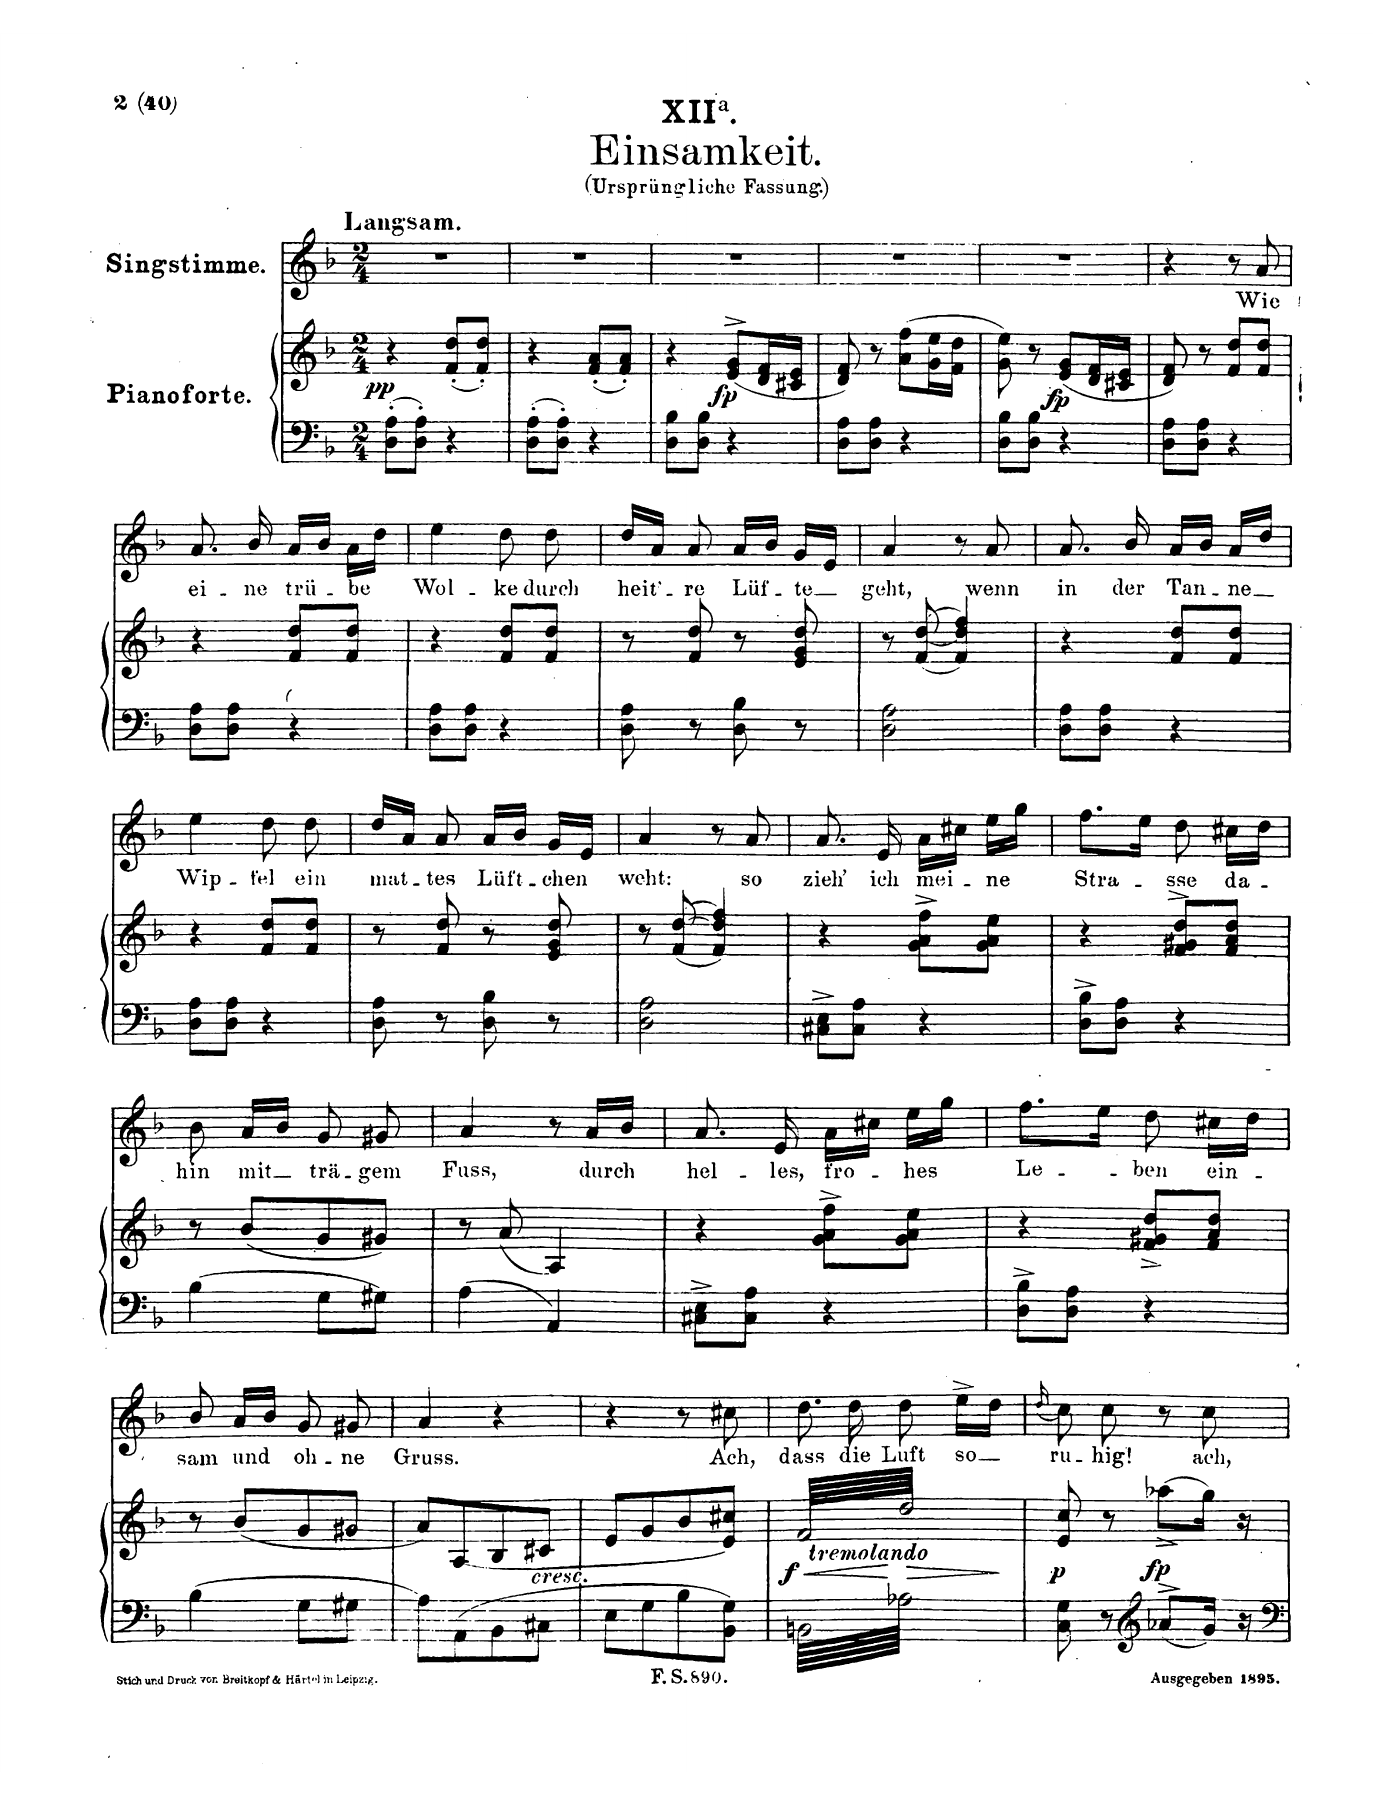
**kern	**kern	**dynam	**kern	**text
*part2	*part2	*part2	*part1	*part1
*staff3	*staff2	*staff2/3	*staff1	*staff1
*I"Pianoforte	*	*	*I"Singstimme Voice	*
*I'Pno	*	*	*	*
*clefF4	*clefG2	*	*clefG2	*
*k[f#c#]	*k[f#c#]	*	*k[f#c#]	*
*M2/4	*M2/4	*	*M2/4	*
=1	=1	=1	=1	=1
!	!	!	!LO:TX:a:B:t=Langsam	!
!	!	!LO:DY:b	!	!
8BB\' 8F#\'L	4r	pp	2r	.
8BB\' 8F#\'J	.	.	.	.
4r	(8d/' 8b/'L	.	.	.
.	8d/' 8b/'J)	.	.	.
=2	=2	=2	=2	=2
8BB\' 8F#\'L	4r	.	2r	.
8BB\' 8F#\'J	.	.	.	.
4r	(8d/' 8f#/'L	.	.	.
.	8d/' 8f#/'J)	.	.	.
=3	=3	=3	=3	=3
8BB\' 8G\'L	4r	.	2r	.
8BB\' 8G\'J	.	.	.	.
4r	(8c#/^> 8e/^>L	.	.	.
.	16B/ 16d/L	.	.	.
.	16A#X/ 16c#/JJ)	.	.	.
=4	=4	=4	=4	=4
8BB\' 8F#\'L	8B/ 8d/	.	2r	.
8BB\' 8F#\'J	8r	.	.	.
4r	(8f#/^> 8dd/^>L	.	.	.
.	16e/ 16cc#/L	.	.	.
.	16d/ 16b/JJ)	.	.	.
=5	=5	=5	=5	=5
8BB\' 8G\'L	8e/ 8cc#/	.	2r	.
8BB\' 8G\'J	8r	.	.	.
!	!	!LO:DY:b	!	!
4r	(8c#/^> 8e/^>L	fp	.	.
.	16B/ 16d/L	.	.	.
.	16A#X/ 16c#/JJ)	.	.	.
=6	=6	=6	=6	=6
8BB\' 8F#\'L	8B/ 8d/	.	4r	.
8BB\' 8F#\'J	8r	.	.	.
4r	(8d/' 8b/'L	.	8r	.
.	8d/' 8b/'J)	.	8f#/	Wie
=7	=7	=7	=7	=7
8BB\' 8F#\'L	4r	.	8.f#/	ei-
8BB\' 8F#\'J	.	.	.	.
.	.	.	16g/	-ne
4r	(8d/' 8b/'L	.	16f#/LL	trü
.	.	.	16g/JJ	-
.	8d/' 8b/'J)	.	16f#/LL	be
.	.	.	16b/JJ	.
=8	=8	=8	=8	=8
8BB\' 8F#\'L	4r	.	4cc#\	Wol-
8BB\' 8F#\'J	.	.	.	.
4r	(8d/' 8b/'L	.	8b\	-ke
.	8d/' 8b/'J)	.	8b\	durch
=9	=9	=9	=9	=9
8BB\ 8F#\	8r	.	16b/LL	heit’
.	.	.	16f#/JJ	-
8r	8d/ 8b/	.	8f#/	re
8BB\ 8G\	8r	.	16f#/LL	Lüf
.	.	.	16g/JJ	-
8r	8c#/ 8e/ 8b/	.	16e/LL	fte
.	.	.	16c#/JJ	.
=10	=10	=10	=10	=10
2BB\ 2F#\	8r	.	4f#/	geht,
.	[8d/ [<8b/	.	.	.
.	4d/] 4b/] 4dd/	.	8r	.
.	.	.	8f#/	wenn
=11	=11	=11	=11	=11
8BB\' 8F#\'L	4r	.	8.f#/	in
8BB\' 8F#\'J	.	.	.	.
.	.	.	16g/	der
4r	(8d/' 8b/'L	.	16f#/LL	Tan
.	.	.	16g/JJ	-
.	8d/' 8b/'J)	.	16f#/LL	nen
.	.	.	16b/JJ	.
=12	=12	=12	=12	=12
8BB\' 8F#\'L	4r	.	4cc#\	Wip-
8BB\' 8F#\'J	.	.	.	.
4r	(8d/' 8b/'L	.	8b\	-fel
.	8d/' 8b/'J)	.	8b\	ein
=13	=13	=13	=13	=13
8BB\ 8F#\	8r	.	16b/LL	mat
.	.	.	16f#/JJ	-
8r	8d/ 8b/	.	8f#/	tes
8BB\ 8G\	8r	.	16f#/LL	Lüft
.	.	.	16g/JJ	-
8r	8c#/ 8e/ 8b/	.	16e/LL	chen
.	.	.	16c#/JJ	.
=14	=14	=14	=14	=14
2BB\ 2F#\	8r	.	4f#/	weht:
.	[8d/ [<8b/	.	.	.
.	4d/] 4b/] 4dd/	.	8r	.
.	.	.	8f#/	so
=15	=15	=15	=15	=15
8AA#X/^ 8C#/^L	4r	.	8.f#/	zieh’
8AA#/ 8F#/J	.	.	.	.
.	.	.	16g/	ich
4r	8e/^ 8f#/^ 8dd/^L	.	16f#/LL	mei
.	.	.	16a#X/JJ	-
.	8e/ 8f#/ 8cc#/J	.	16cc#\LL	ne
.	.	.	16ee\JJ	.
=16	=16	=16	=16	=16
8BB\^ 8G\^L	4r	.	8.dd\L	Stra
8BB\ 8F#\J	.	.	.	.
.	.	.	16cc#\Jk	-
4r	8d/^ 8e#X/^ 8b/^L	.	8b\	sse
.	8d/ 8f#/ 8b/J	.	16a#X/LL	da
.	.	.	16b/JJ	-
=17	=17	=17	=17	=17
4G\	8r	.	8g/	hin
.	(8g/L	.	16f#/LL	mit
.	.	.	16g/JJ	.
8E\L	8e/	.	8e/	trä-
8E#X\J	8e#X/J)	.	8e#X/	-gem
=18	=18	=18	=18	=18
4F#\	8r	.	4f#/	Fuss,
.	(8f#/	.	.	.
4FF#/	4F#/)	.	8r	.
.	.	.	16f#/LL	durch
.	.	.	16g/JJ	.
=19	=19	=19	=19	=19
8AA#X/^ 8C#/^L	4r	.	8.f#/	hell-
8AA#/ 8F#/J	.	.	.	.
.	.	.	16c#/	-les,
4r	8e/^ 8f#/^ 8dd/^L	.	16f#/LL	fro
.	.	.	16a#X/JJ	-
.	8e/ 8f#/ 8cc#/J	.	16cc#\LL	hes
.	.	.	16ee\JJ	.
=20	=20	=20	=20	=20
8BB\^ 8G\^L	4r	.	8.dd\L	Le
8BB\ 8F#\J	.	.	.	.
.	.	.	16cc#\Jk	-
4r	8d/^ 8e#X/^ 8b/^L	.	8b\	ben
.	8d/ 8f#/ 8b/J	.	16a#X/LL	ein
.	.	.	16b/JJ	-
=21	=21	=21	=21	=21
4G\	8r	.	8g/	sam
.	(8g/	.	16f#/LL	und
.	.	.	16g/JJ	.
8E\L	8e/L	.	8e/	oh-
8E#X\J	8e#X/J	.	8e#X/	ne
=22	=22	=22	=22	=22
8F#/L	8f#/L)	.	4f#/	Gruss.
8FF#/	(<8F#/	.	.	.
8GG/	8G/	.	4r	.
8AA#X/J	8A#X/J	.	.	.
=23	=23	=23	=23	=23
!	!LO:TX:b:i:t=cresc.	!	!	!
8C#/L	8c#/L	.	4r	.
8E/	8e/	.	.	.
8G/	8g/	.	8r	.
8GG/ 8C#/J	8c#/ 8a#X/J)	.	8a#X/	Ach,
=24	=24	=24	=24	=24
!	!LO:TX:i:t=trem	!	!	!
!	!	!LO:HP:b	!	!
!	!	!LO:HP:n=1:b	!	!
!	!	!LO:DY:n=1:b	!	!
*	*tremolo	*	*	*
6.GG#X/	64d/LLLL	< > f	8.b\	dass
.	64b/	.	.	.
.	64d/	.	.	.
.	64b/	.	.	.
.	64d/	.	.	.
.	64b/	.	.	.
.	64d/	.	.	.
.	64b/	.	.	.
.	64d/	.	.	.
.	64b/	.	.	.
.	64d/	.	.	.
.	64b/	.	.	.
.	64d/	.	16b\	die
.	64b/	.	.	.
.	64d/	.	.	.
.	64b/	.	.	.
6.Fn/	64d/	[	8b\	Luft
.	64b/	.	.	.
.	64d/	.	.	.
.	64b/	.	.	.
.	64d/	.	.	.
.	64b/	.	.	.
.	64d/	.	.	.
.	64b/	.	.	.
.	64d/	.	16cc#^\	so
.	64b/	.	.	.
.	64d/	.	.	.
.	64b/	.	.	.
.	64d/	.	16b\	.
.	64b/	.	.	.
.	64d/	.	.	.
.	64b/JJJJ	.	.	.
*	*Xtremolo	*	*	*
.	.	]	.	.
=25	=25	=25	=25	=25
.	.	.	8qb/	.
!	!	!LO:DY:b	!	!
8AA/ 8E/	8c#X/ 8an/	p	8an/	ru-
.	.	.	.	.
.	.	.	.	.
.	.	.	.	.
.	.	.	.	.
.	.	.	.	.
.	.	.	.	.
.	.	.	.	.
8r	8r	.	8a/	-hig!
.	.	.	.	.
.	.	.	.	.
.	.	.	.	.
.	.	.	.	.
.	.	.	.	.
.	.	.	.	.
.	.	.	.	.
!	!	!LO:HP:b	!	!
!	!	!LO:DY:n=1:b	!	!
8fn^\L	(8ffn\L	> fp	8r	.
16e\Jk	16ee\Jk)	.	8cc#\	ach,
16r	16r	]	.	.
=	=	=	=	=
*-	*-	*-	*-	*-
